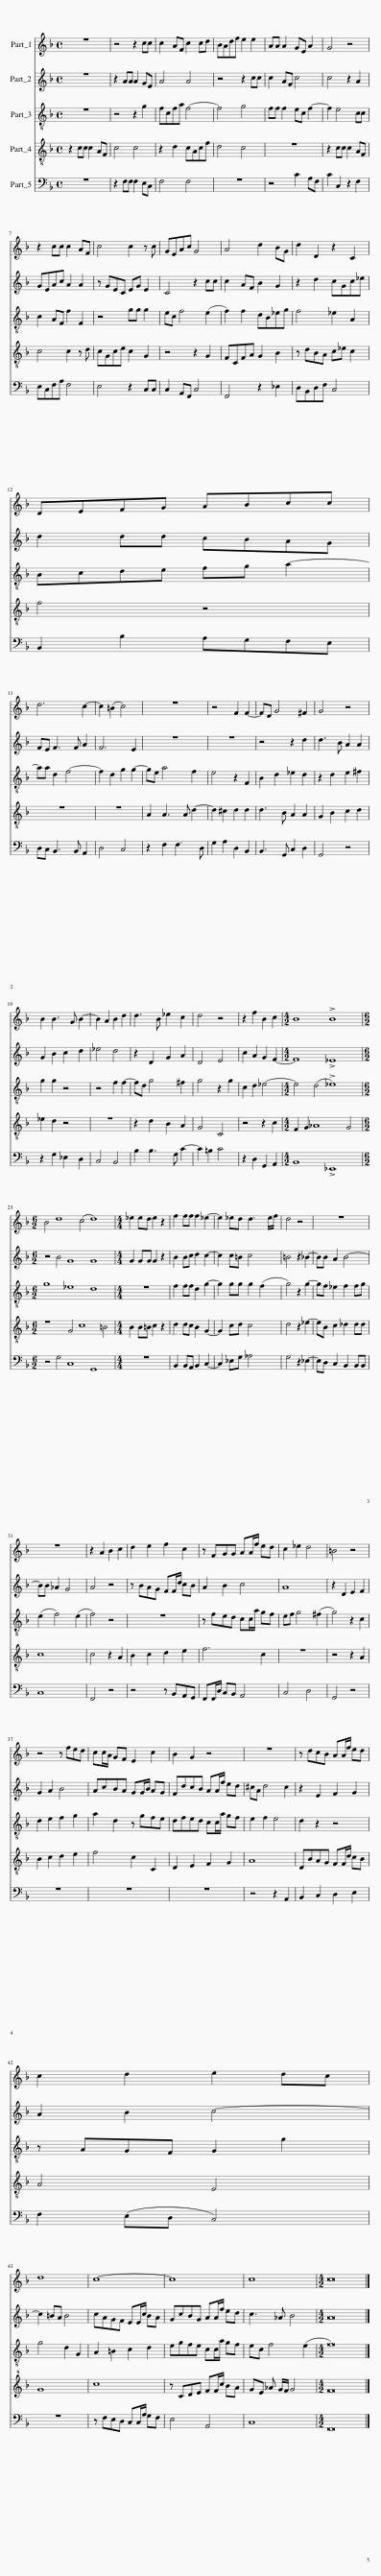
X:1
%%score 1 2 3 4 5
L:1/8
M:4/4
I:linebreak $
K:F
V:1 treble
V:2 treble
V:3 treble-8
V:4 treble-8
V:5 bass
V:1
 z8 | z4 z2 cc | c2 AF c2 cd | BAdf e2 e2 | AA A2 GE A2 | %5
 G4 z4 |$ z2 cc c2 AF | c4 c2 z c | GEAc G4 | A4 d2 BG | %10
 d2 D2 z2 C2 |$ DEFG ABcc |$ d6 c2- | c2 (=B2 c4) | z8 | %15
 z4 F2 F2- | FD G4 ^F2 | G4 z4 |$ B2 B3 G B2- | B2 A2 B2 d2 | %20
 d3 B _e2 c2 | d4 z4 | z2 f2 B2 c2 |[M:4/2] B8 !>!B8 |$[M:6/2] B4 d8 (c4 d8) | %25
[M:4/4] _e2 ed e2 z2 | f2 ff f2 _e2- | e2 _ed d3 e/f/ | d4 z4 | z8 |$ %30
 z8 | z2 A2 B2 c2 | d2 e2 f2 c2 | z FGG AA/f/ ed | c2 _e2 d4 | %35
 =B4 z4 |$ z4 z fed | cc/A/ GF E2 c2 | B2 G2 z4 | z8 | %40
 z dcB AA/f/ ed |$ c2 d2 e2 dc |$ d8 | c8- | c8 | %45
 c8 |[M:4/2] c16 |] %47
V:2
 z8 | z2 AA A2 GE | A4 A4 | z4 z2 cc | c2 AF c4 | %5
 c4 z2 A2 |$ GEAc A2 A2 | z GEC EG E2 | C4 z2 cc | c2 AF B2 G2 | %10
 z2 d2 cGc_e |$ d2 dd cBAG |$ FE F3 F A2 | F6 E2 | z8 | %15
 z8 | z4 z2 d2 | d3 B A2 A2 |$ G2 B2 c2 d2 | _e4 d4 | %20
 z2 D2 G2 A2 | D4 E4 | c2 A2 G2 F2- |[M:4/2] F8 !>!_E8 |$[M:6/2] z4 B4 G8 G8 | %25
[M:4/4] G2 GG G2 z2 | B2 Bc d2 c2- | c2 c=B c4 | =B4 z2 _B2- | BB A2 B4- |$ %30
 BB _A2 G4 | A4 z4 | z BAG FF/d/ cB | A2 B2 c4 | A8 | %35
 z2 D2 E2 F2 |$ G2 A2 B4 | AcBA GG/B/ AG | FdcB AA/f/ ed | ^cA d4 c2 | %40
 z2 E2 F2 G2 |$ A2 B2 c4- |$ c2 =BA B4 | cAGF EE/c/ BA | GcBG AA/f/ ed | %45
 c3 _A B4 |[M:4/2] A16 |] %47
V:3
 z8 | z4 z2 g2 | fcfa f4- | f4 g4 | ff f2 ec f2- | %5
 f2 e4 cc |$ c2 AF f2 F2 | z4 gg g2 | ec f4 (e2 | f2) f2 dB_eg | %10
 f4 _e2 A2 |$ Bcde fg a2- |$ aa d2 f4- | f2 d2 g2 g2- | ge a4 f2 | %15
 e4 z2 F2 | B2 d2 _e2 d2 | z2 d2 e2 ^f2 |$ g2 g2 z4 | z4 f2 f2- | %20
 fd g4 ^f2 | g4 z2 g2 | c2 d2 _e4- |[M:4/2] e4 (d4 !>!_e8) |$[M:6/2] g8 _e8 d8 | %25
[M:4/4] z8 | f2 ff d2 g2- | g2 gg g2 (f2 | g4) z2 g2- | gf _e2 f2 fg |$ %30
 (e2 f4) (e2 | f4) z4 | z8 | z fed cc/a/ gf | ef g4 (^f2 | %35
 g4) z2 c2 |$ d2 e2 f2 g2 | a2 d2 z gfe | dfed cc/a/ gf | e2 f2 e4 | %40
 d2 z2 z4 |$ z AGF G2 g2 |$ g4 d2 G2 | A2 =B2 c2 d2 | egfe cc/a/ gf | %45
 ec f4 (e2 |[M:4/2] f16) |] %47
V:4
 z2 cc c2 AF | c4 c4 | z2 d2 cAcf | d4 c4 | z8 | %5
 z2 cc c2 AF |$ c4 c2 z d | cGce c2 G2 | z4 z2 G2 | FCFA G2 B2 | %10
 z dBA c_e c2 |$ f4 z4 |$ z8 | z8 | A2 A3 A d2- | %15
 d2 ^c2 d2 d2 | d3 B A2 A2 | G2 B2 c2 d2 |$ _e2 d2 z4 | z8 | %20
 z2 d2 B2 A2 | G4 C4 | z4 z2 c2 |[M:4/2] F2 G2 _A8 G4 |$[M:6/2] z8 G4 c8 =B4 | %25
[M:4/4] B2 B=B c2 z2 | d2 dc B2 G2- | G2 cd c4 | d4 z2 _e2- | eB c2 _d2 dd |$ %30
 c8 | c4 z2 A2 | B2 c2 d2 e2 | f6 c2 | z8 | %35
 z4 z2 A2 |$ B2 c2 d2 e2 | f4 c2 C2 | D2 E2 F2 G2 | A8 | %40
 DBAG FF/d/ cB |$ A4 E4 |$ g'8 | c''8 | z c'd'e' f'f'/c''/ b'a' | %45
 g'e' _a' g'/f'/ g'4 |[M:4/2] f'16 |] %47
V:5
 z8 | z2 F,F, F,2 E,C, | F,4 F,4 | z8 | z4 C2 A,F, | %5
 C2 C,2 z2 F,2 |$ E,C,F,A, F,4 | E,4 z2 C,C, | C,2 A,,F,, C,4 | F,,4 z2 _E,2 | %10
 D,B,,D,F, C,4 |$ B,,2 B,2 A,G,F,E, |$ D,C, B,,3 B,, A,,2 | D,4 C,4 | z2 F,2 F,3 D, | %15
 G,2 A,2 D,2 B,,2 | B,,3 G,, C,2 D,2 | G,,4 z4 |$ z2 G,2 _E,2 D,2 | C,4 B,,4 | %20
 B,2 B,3 G, C2- | C2 =B,2 C4 | z2 D,2 G,,2 A,,2 |[M:4/2] B,,8 !>!_E,,8 |$[M:6/2] z4 G,4 C,8 G,,8 | %25
[M:4/4] z8 | B,,2 B,,A,, B,,2 C,2- | C,2 _E,G, _A,4 | G,4 z2 _E,2- | E,D, C,2 B,,2 B,,B,, |$ %30
 C,8 | F,,4 z4 | z4 z B,,A,,G,, | F,,F,,/D,/ C,B,, A,,4 | C,4 D,4 | %35
 G,,4 z4 |$ z8 | z8 | z8 | z4 z2 A,,2 | %40
 B,,2 C,2 D,2 E,2 |$ F,2 (E,D, C,4) |$ z8 | z F,E,D, C,C,/A,/ G,F, | E,4 A,,4 | %45
 C,8 |[M:4/2] F,,16 |] %47
